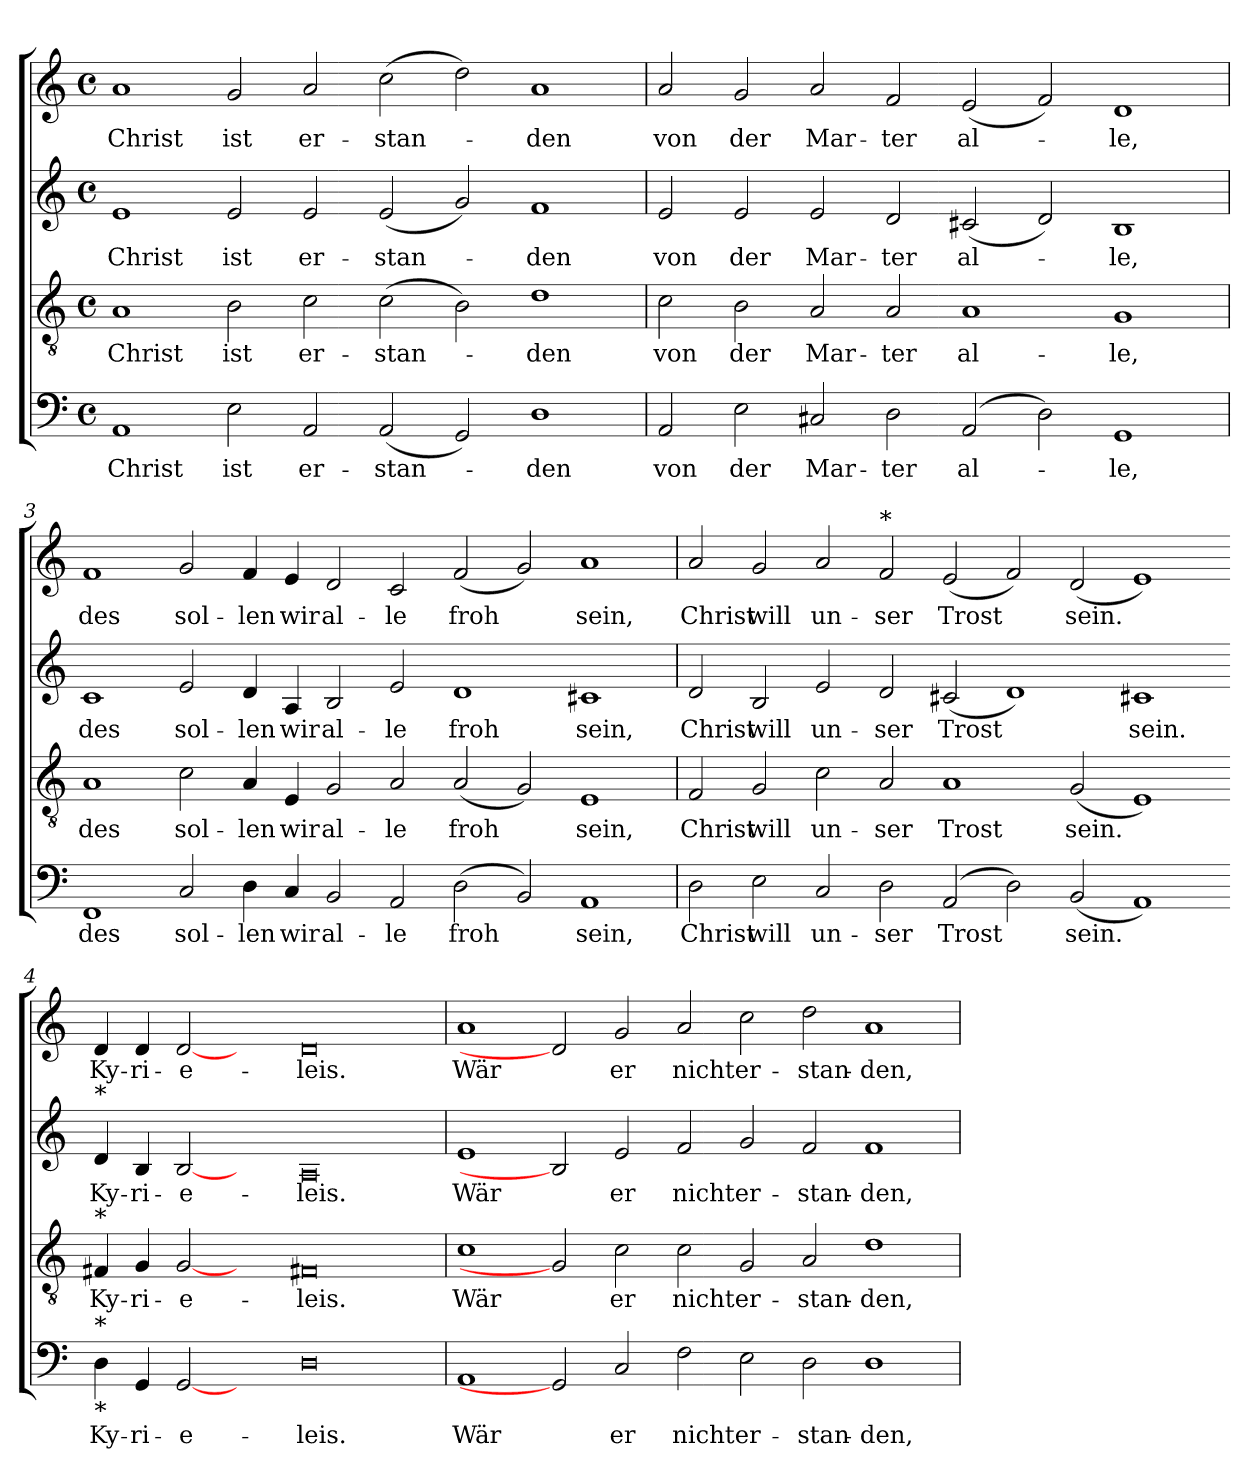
**kern	**text	**kern	**text	**kern	**text	**kern	**text
*part4	*part4	*part3	*part3	*part2	*part2	*part1	*part1
*staff4	*staff4	*staff3	*staff3	*staff2	*staff2	*staff1	*staff1
*clefF4	*	*clefGv2	*	*clefG2	*	*clefG2	*
*k[]	*	*k[]	*	*k[]	*	*k[]	*
*C:	*	*C:	*	*C:	*	*C:	*
*M4/4	*	*M4/4	*	*M4/4	*	*M4/4	*
*met(c)	*	*met(c)	*	*met(c)	*	*met(c)	*
=1	=1	=1	=1	=1	=1	=1	=1
1AA	Christ	1A	Christ	1e	Christ	1a	Christ
2E\	ist	2B\	ist	2e/	ist	2g/	ist
2AA/	er-	2c\	er-	2e/	er-	2a/	er-
(2AA/	-stan-	(2c\	-stan-	(2e/	-stan-	(2cc\	-stan-
2GG/)	.	2B\)	.	2g/)	.	2dd\)	.
1D	-den	1d	-den	1f	-den	1a	-den
=2	=2	=2	=2	=2	=2	=2	=2
2AA/	von	2c\	von	2e/	von	2a/	von
2E\	der	2B\	der	2e/	der	2g/	der
2C#X/	Mar-	2A/	Mar-	2e/	Mar-	2a/	Mar-
2D\	-ter	2A/	-ter	2d/	-ter	2f/	-ter
(2AA/	al-	1A	al-	(2c#X/	al-	(2e/	al-
2D\)	.	.	.	2d/)	.	2f/)	.
1GG	-le,	1G	-le,	1B	-le,	1d	-le,
!!LO:LB:g=z
=3	=3	=3	=3	=3	=3	=3	=3
1FF	des	1A	des	1c	des	1f	des
2C/	sol-	2c\	sol-	2e/	sol-	2g/	sol-
4D\	-len	4A/	-len	4d/	-len	4f/	-len
4C/	wir	4E/	wir	4A/	wir	4e/	wir
2BB/	al-	2G/	al-	2B/	al-	2d/	al-
2AA/	-le	2A/	-le	2e/	-le	2c/	-le
(2D\	froh	(2A/	froh	1d	froh	(2f/	froh
2BB/)	.	2G/)	.	.	.	2g/)	.
1AA	sein,	1E	sein,	1c#X	sein,	1a	sein,
=4	=4	=4	=4	=4	=4	=4	=4
2D\	Christ	2F/	Christ	2d/	Christ	2a/	Christ
2E\	will	2G/	will	2B/	will	2g/	will
2C/	un-	2c\	un-	2e/	un-	2a/	un-
!	!	!	!	!	!	!LO:TX:a:t=*	!
2D\	-ser	2A/	-ser	2d/	-ser	2f/	-ser
(2AA/	Trost	1A	Trost	(2c#X/	Trost	(2e/	Trost
2D\)	.	.	.	1d)	.	2f/)	.
(2BB/	sein.	(2G/	sein.	.	.	(2d/	sein.
1AA)	.	1E)	.	1c#X	sein.	1e)	.
!!LO:PB:g=z
=4X1-	=4X1-	=4X1-	=4X1-	=4X1-	=4X1-	=4X1-	=4X1-
!	!	!	!	!LO:TX:a:t=*	!	!	!
!	!	!LO:TX:a:t=*	!	!	!	!	!
!LO:TX:a:t=*	!	!	!	!	!	!	!
!LO:TX:b:t=*	!	!	!	!	!	!	!
4D\	Ky-	4F#X/	Ky-	4d/	Ky-	4d/	Ky-
4GG/	-ri-	4G/	-ri-	4B/	-ri-	4d/	-ri-
[2GG	-e-	[2G	-e-	[2B	-e-	[2d	-e-
2ryy	.	2ryy	.	2ryy	.	2ryy	.
0D	-leis.	0F#X	-leis.	0A	-leis.	0d	-leis.
=5	=5	=5	=5	=5	=5	=5	=5
1AA	Wär	1c	Wär	1e	Wär	1a	Wär
2GG]	.	2G]	.	2B]	.	2d]	.
2C/	er	2c\	er	2e/	er	2g/	er
2F\	nicht	2c\	nicht	2f/	nicht	2a/	nicht
2E\	er-	2G/	er-	2g/	er-	2cc\	er-
2D\	-stan-	2A/	-stan-	2f/	-stan-	2dd\	-stan-
1D	-den,	1d	-den,	1f	-den,	1a	-den,
=	=	=	=	=	=	=	=
*-	*-	*-	*-	*-	*-	*-	*-
